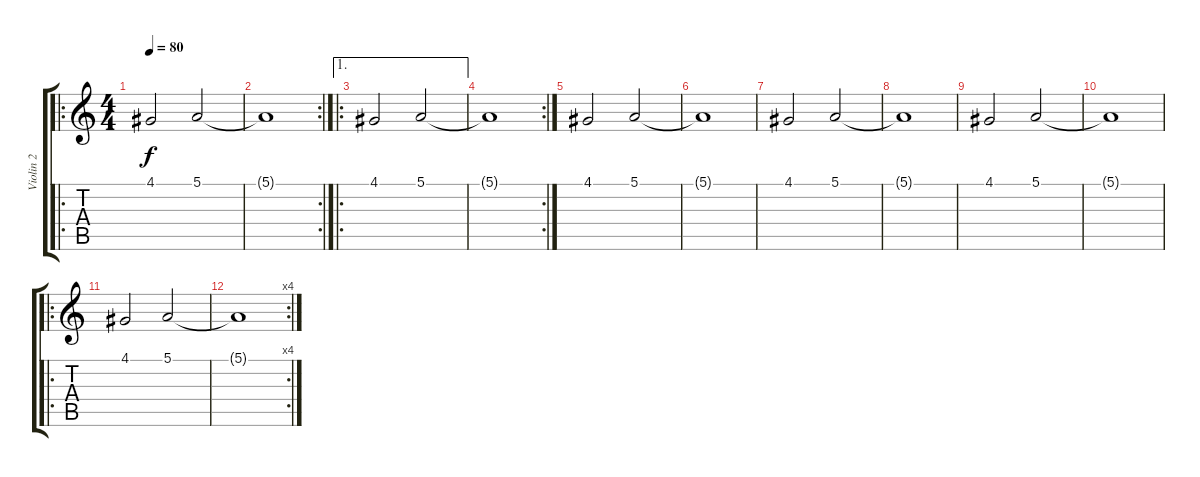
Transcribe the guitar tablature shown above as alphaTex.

\track ("Violin 2" "Violin 2") {instrument violin}
\staff {score tabs}
\tuning (E4 B3 G3 D3 A2 E2) {hide}
\ro
\ts (4 4)
\tempo 80
\clef g2
\ks c
4.1.2{dy f instrument violin} 5.1.2 |
\rc 2
5.1{t}.1 |
\ae 1
\ro
4.1.2 5.1.2 |
\rc 2
5.1{t}.1 |
4.1.2 5.1.2 |
5.1{t}.1 |
4.1.2 5.1.2 |
5.1{t}.1 |
4.1.2 5.1.2 |
5.1{t}.1 |
\ro
4.1.2 5.1.2 |
\rc 4
5.1{t}.1
